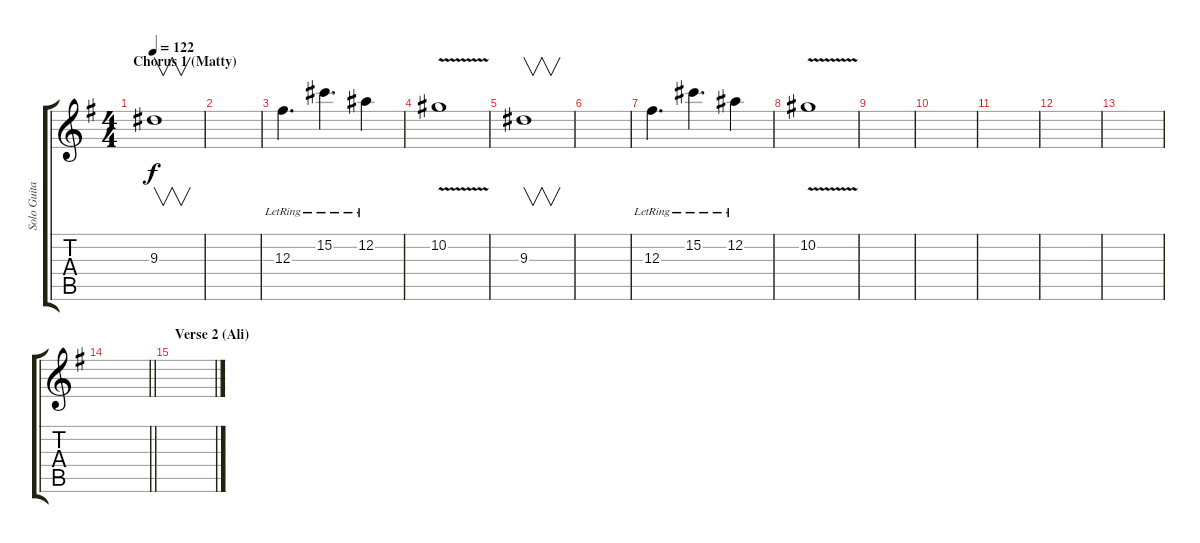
\track ("Solo Guitars" "Solo Guita") {instrument overdrivenguitar}
\staff {score tabs}
\tuning (Eb4 Bb3 Gb3 Db3 Ab2 Eb2) {hide}
\ts (4 4)
\section ("" "Chorus 1 (Matty)")
\tempo 122
\clef g2
\ks eminor
9.3.1{v dy f} |
|
12.3{lr}.4{d} 15.2{lr}.4{d} 12.2{lr}.4 |
10.2{v}.1 |
9.3.1{v} |
|
12.3{lr}.4{d} 15.2{lr}.4{d} 12.2{lr}.4 |
10.2{v}.1 |
|
|
|
|
|
\barLineRight lightlight
|
\section ("" "Verse 2 (Ali)")
